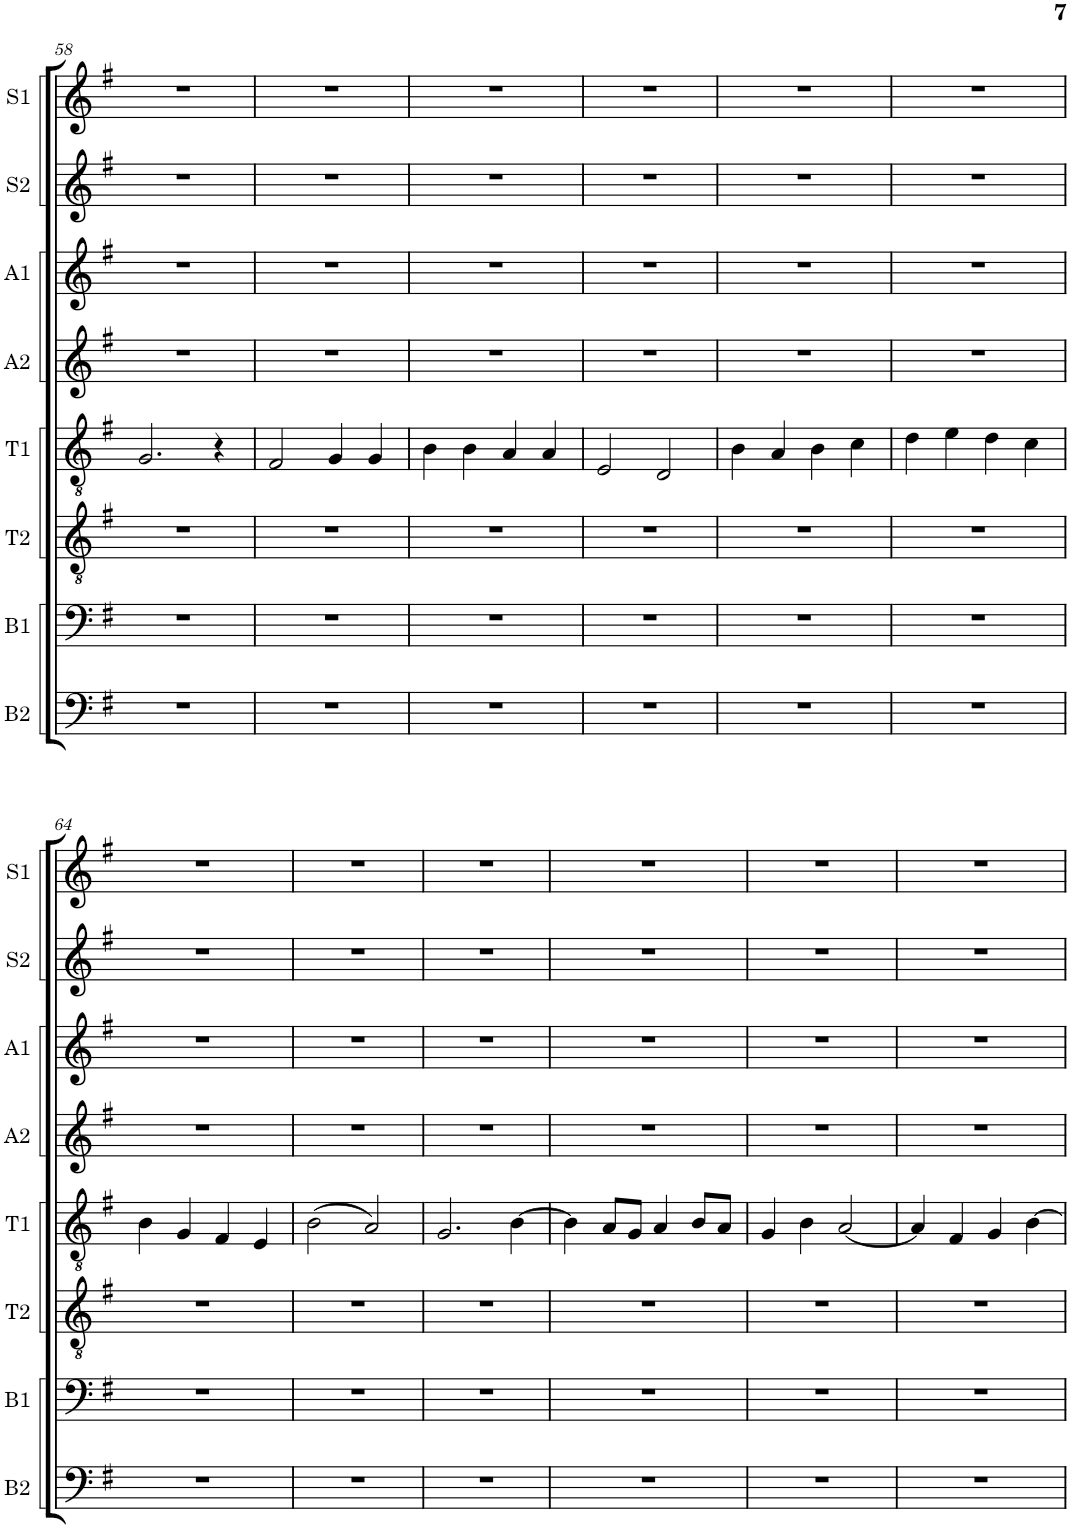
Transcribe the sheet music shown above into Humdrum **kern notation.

**kern	**kern	**kern	**kern	**kern	**kern	**kern	**kern
*part8	*part7	*part6	*part5	*part4	*part3	*part2	*part1
*staff8	*staff7	*staff6	*staff5	*staff4	*staff3	*staff2	*staff1
*I"Bass 2	*I"Bass 1	*I"Tenor 2	*I"Tenor 1	*I"Alt 2	*I"Alt 1	*I"Sopran 2	*I"Sopran 1
*I'B2	*I'B1	*I'T2	*I'T1	*I'A2	*I'A1	*I'S2	*I'S1
!!LO:PB:g=z
*clefF4	*clefF4	*clefGv2	*clefGv2	*clefG2	*clefG2	*clefG2	*clefG2
*k[f#]	*k[f#]	*k[f#]	*k[f#]	*k[f#]	*k[f#]	*k[f#]	*k[f#]
*M4/4	*M4/4	*M4/4	*M4/4	*M4/4	*M4/4	*M4/4	*M4/4
=58	=58	=58	=58	=58	=58	=58	=58
1r	1r	1r	2.G/	1r	1r	1r	1r
.	.	.	4r	.	.	.	.
=59	=59	=59	=59	=59	=59	=59	=59
1r	1r	1r	2F#/	1r	1r	1r	1r
.	.	.	4G/	.	.	.	.
.	.	.	4G/	.	.	.	.
=60	=60	=60	=60	=60	=60	=60	=60
1r	1r	1r	4B\	1r	1r	1r	1r
.	.	.	4B\	.	.	.	.
.	.	.	4A/	.	.	.	.
.	.	.	4A/	.	.	.	.
=61	=61	=61	=61	=61	=61	=61	=61
1r	1r	1r	2E/	1r	1r	1r	1r
.	.	.	2D/	.	.	.	.
=62	=62	=62	=62	=62	=62	=62	=62
1r	1r	1r	4B\	1r	1r	1r	1r
.	.	.	4A/	.	.	.	.
.	.	.	4B\	.	.	.	.
.	.	.	4c\	.	.	.	.
=63	=63	=63	=63	=63	=63	=63	=63
1r	1r	1r	4d\	1r	1r	1r	1r
.	.	.	4e\	.	.	.	.
.	.	.	4d\	.	.	.	.
.	.	.	4c\	.	.	.	.
!!LO:LB:g=z
=64	=64	=64	=64	=64	=64	=64	=64
1r	1r	1r	4B\	1r	1r	1r	1r
.	.	.	4G/	.	.	.	.
.	.	.	4F#/	.	.	.	.
.	.	.	4E/	.	.	.	.
=65	=65	=65	=65	=65	=65	=65	=65
1r	1r	1r	(2B\	1r	1r	1r	1r
.	.	.	2A/)	.	.	.	.
=66	=66	=66	=66	=66	=66	=66	=66
1r	1r	1r	2.G/	1r	1r	1r	1r
.	.	.	[4B\	.	.	.	.
=67	=67	=67	=67	=67	=67	=67	=67
1r	1r	1r	4B\]	1r	1r	1r	1r
.	.	.	8A/L	.	.	.	.
.	.	.	8G/J	.	.	.	.
.	.	.	4A/	.	.	.	.
.	.	.	8B/L	.	.	.	.
.	.	.	8A/J	.	.	.	.
=68	=68	=68	=68	=68	=68	=68	=68
1r	1r	1r	4G/	1r	1r	1r	1r
.	.	.	4B\	.	.	.	.
.	.	.	[2A/	.	.	.	.
=69	=69	=69	=69	=69	=69	=69	=69
1r	1r	1r	4A/]	1r	1r	1r	1r
.	.	.	4F#/	.	.	.	.
.	.	.	4G/	.	.	.	.
.	.	.	[4B\	.	.	.	.
=	=	=	=	=	=	=	=
*-	*-	*-	*-	*-	*-	*-	*-
